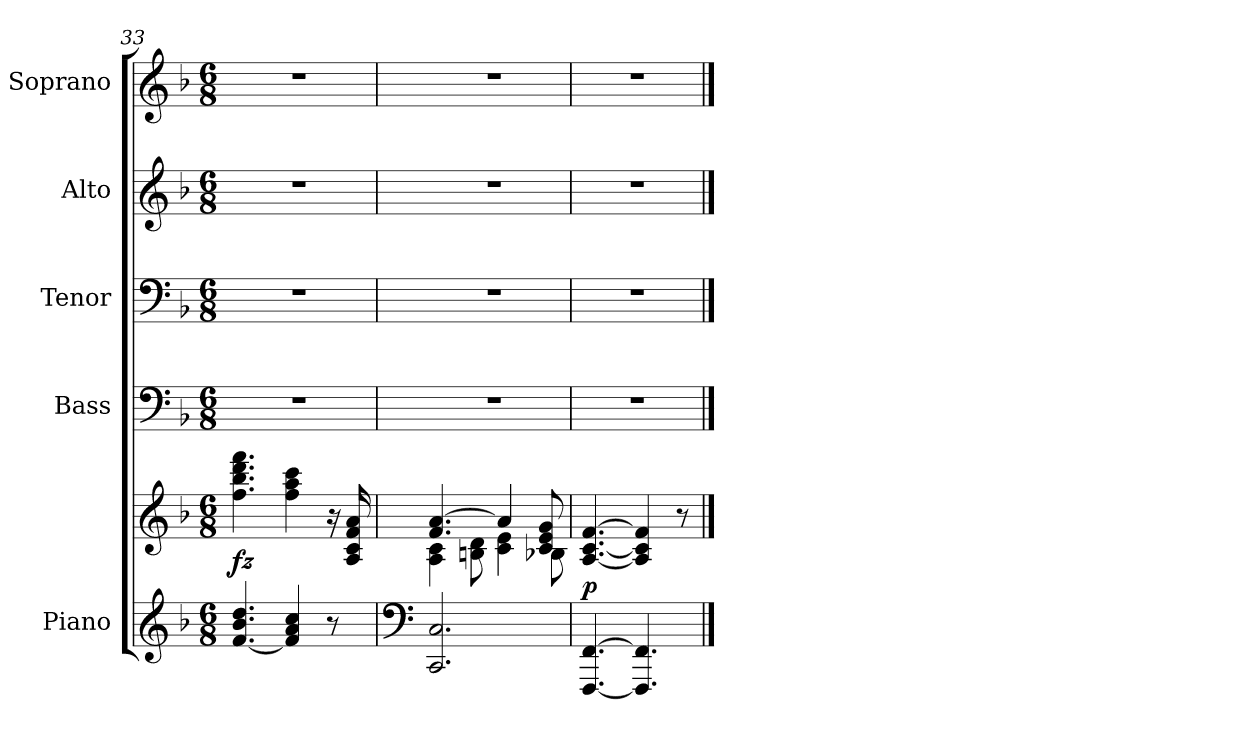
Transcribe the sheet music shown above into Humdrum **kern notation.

**kern	**kern	**dynam	**kern	**kern	**kern	**kern
*part5	*part5	*part5	*part4	*part3	*part2	*part1
*staff6	*staff5	*staff5/6	*staff4	*staff3	*staff2	*staff1
*I"Piano	*	*	*I"Bass	*I"Tenor	*I"Alto	*I"Soprano
*I'Pno	*	*	*	*	*	*
*clefG2	*clefG2	*	*clefF4	*clefF4	*clefG2	*clefG2
*k[b-]	*k[b-]	*	*k[b-]	*k[b-]	*k[b-]	*k[b-]
*M6/8	*M6/8	*	*M6/8	*M6/8	*M6/8	*M6/8
=33	=33	=33	=33	=33	=33	=33
!	!	!LO:DY:a=2	!	!	!	!
[4.f/ 4.b-/ 4.dd/	4.ff\ 4.bb-\ 4.ddd\ 4.fff\	fz	2.r	2.r	2.r	2.r
4f/] 4a/ 4cc/	4ff\ 4aa\ 4ccc\	.	.	.	.	.
8r	16r	.	.	.	.	.
.	16A/ 16c/ 16f/ 16a/	.	.	.	.	.
=34	=34	=34	=34	=34	=34	=34
*clefF4	*	*	*	*	*	*
*	*^	*	*	*	*	*
2.CC/ 2.C/	4.f/ [4.a/	4A\ 4c\	.	2.r	2.r	2.r	2.r
.	.	8Bn\ 8d\	.	.	.	.	.
.	4a/]	4c\ 4e\	.	.	.	.	.
.	8c/ 8e/ 8g/	8B-X\	.	.	.	.	.
=35	=35	=35	=35	=35	=35	=35	=35
!	!	!	!LO:DY:a=2	!	!	!	!
*	*v	*v	*	*	*	*	*
[4.FFF/ [4.FF/	[4.A/ [4.c/ [4.f/	p	2.r	2.r	2.r	2.r
4.FFF/] 4.FF/]	4A/] 4c/] 4f/]	.	.	.	.	.
.	8r	.	.	.	.	.
==	==	==	==	==	==	==
*-	*-	*-	*-	*-	*-	*-
